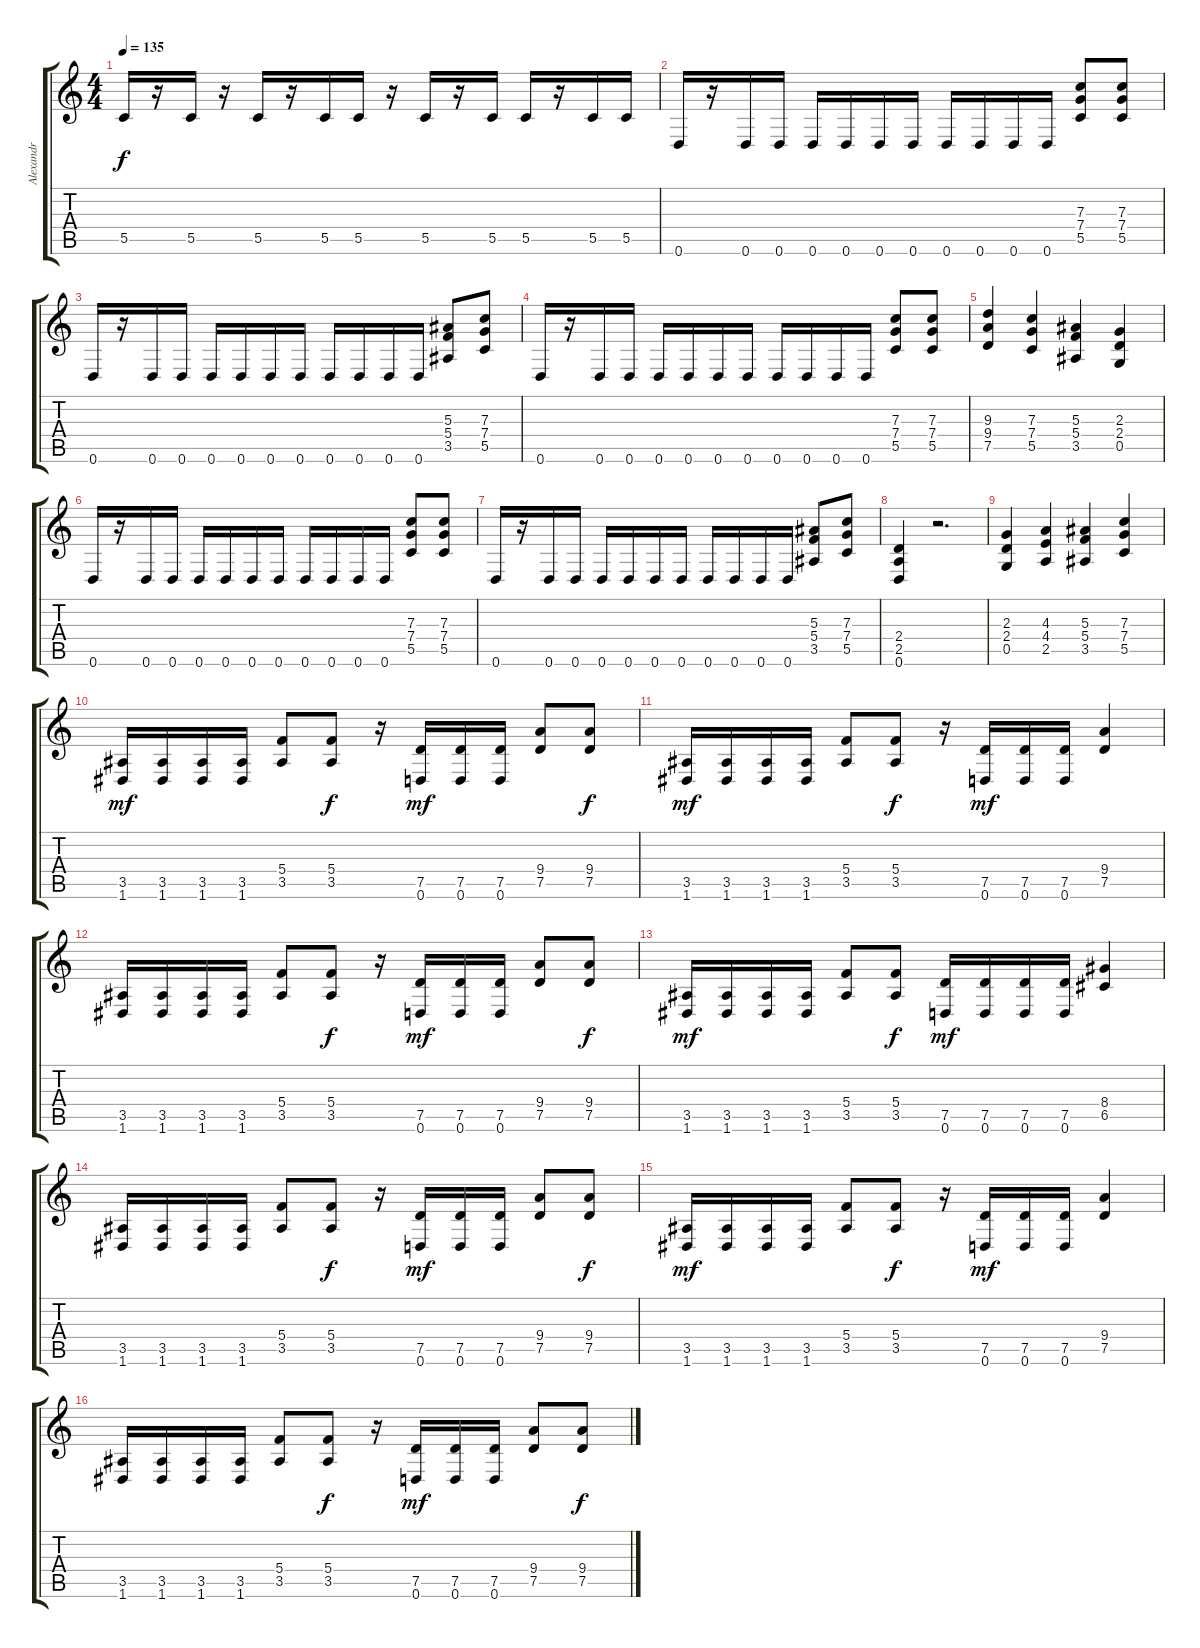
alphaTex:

\track ("Alexandr" "Alexandr") {instrument distortionguitar}
\staff {score tabs}
\tuning (D4 A3 F3 C3 G2 D2) {hide}
\ts (4 4)
\tempo 135
\clef g2
\ks c
5.5.16{dy f} r.16 5.5.16 r.16 5.5.16 r.16 5.5.16 5.5.16 r.16 5.5.16 r.16 5.5.16 5.5.16 r.16 5.5.16 5.5.16 |
0.6.16 r.16 0.6.16 0.6.16 0.6.16 0.6.16 0.6.16 0.6.16 0.6.16 0.6.16 0.6.16 0.6.16 (7.3 7.4 5.5).8 (7.3 7.4 5.5).8 |
0.6.16 r.16 0.6.16 0.6.16 0.6.16 0.6.16 0.6.16 0.6.16 0.6.16 0.6.16 0.6.16 0.6.16 (5.3 5.4 3.5).8 (7.3 7.4 5.5).8 |
0.6.16 r.16 0.6.16 0.6.16 0.6.16 0.6.16 0.6.16 0.6.16 0.6.16 0.6.16 0.6.16 0.6.16 (7.3 7.4 5.5).8 (7.3 7.4 5.5).8 |
(9.3 9.4 7.5).4 (7.3 7.4 5.5).4 (5.3 5.4 3.5).4 (2.3 2.4 0.5).4 |
0.6.16 r.16 0.6.16 0.6.16 0.6.16 0.6.16 0.6.16 0.6.16 0.6.16 0.6.16 0.6.16 0.6.16 (7.3 7.4 5.5).8 (7.3 7.4 5.5).8 |
0.6.16 r.16 0.6.16 0.6.16 0.6.16 0.6.16 0.6.16 0.6.16 0.6.16 0.6.16 0.6.16 0.6.16 (5.3 5.4 3.5).8 (7.3 7.4 5.5).8 |
(2.4 2.5 0.6).4 r.2{d} |
(2.3 2.4 0.5).4 (4.3 4.4 2.5).4 (5.3 5.4 3.5).4 (7.3 7.4 5.5).4 |
(3.5 1.6).16{dy mf} (3.5 1.6).16 (3.5 1.6).16 (3.5 1.6).16 (5.4 3.5).8 (5.4 3.5).8{dy f} r.16 (7.5 0.6).16{dy mf} (7.5 0.6).16 (7.5 0.6).16 (9.4 7.5).8 (9.4 7.5).8{dy f} |
(3.5 1.6).16{dy mf} (3.5 1.6).16 (3.5 1.6).16 (3.5 1.6).16 (5.4 3.5).8 (5.4 3.5).8{dy f} r.16 (7.5 0.6).16{dy mf} (7.5 0.6).16 (7.5 0.6).16 (9.4 7.5).4 |
(3.5 1.6).16 (3.5 1.6).16 (3.5 1.6).16 (3.5 1.6).16 (5.4 3.5).8 (5.4 3.5).8{dy f} r.16 (7.5 0.6).16{dy mf} (7.5 0.6).16 (7.5 0.6).16 (9.4 7.5).8 (9.4 7.5).8{dy f} |
(3.5 1.6).16{dy mf} (3.5 1.6).16 (3.5 1.6).16 (3.5 1.6).16 (5.4 3.5).8 (5.4 3.5).8{dy f} (7.5 0.6).16{dy mf} (7.5 0.6).16 (7.5 0.6).16 (7.5 0.6).16 (8.4 6.5).4 |
(3.5 1.6).16 (3.5 1.6).16 (3.5 1.6).16 (3.5 1.6).16 (5.4 3.5).8 (5.4 3.5).8{dy f} r.16 (7.5 0.6).16{dy mf} (7.5 0.6).16 (7.5 0.6).16 (9.4 7.5).8 (9.4 7.5).8{dy f} |
(3.5 1.6).16{dy mf} (3.5 1.6).16 (3.5 1.6).16 (3.5 1.6).16 (5.4 3.5).8 (5.4 3.5).8{dy f} r.16 (7.5 0.6).16{dy mf} (7.5 0.6).16 (7.5 0.6).16 (9.4 7.5).4 |
(3.5 1.6).16 (3.5 1.6).16 (3.5 1.6).16 (3.5 1.6).16 (5.4 3.5).8 (5.4 3.5).8{dy f} r.16 (7.5 0.6).16{dy mf} (7.5 0.6).16 (7.5 0.6).16 (9.4 7.5).8 (9.4 7.5).8{dy f}
